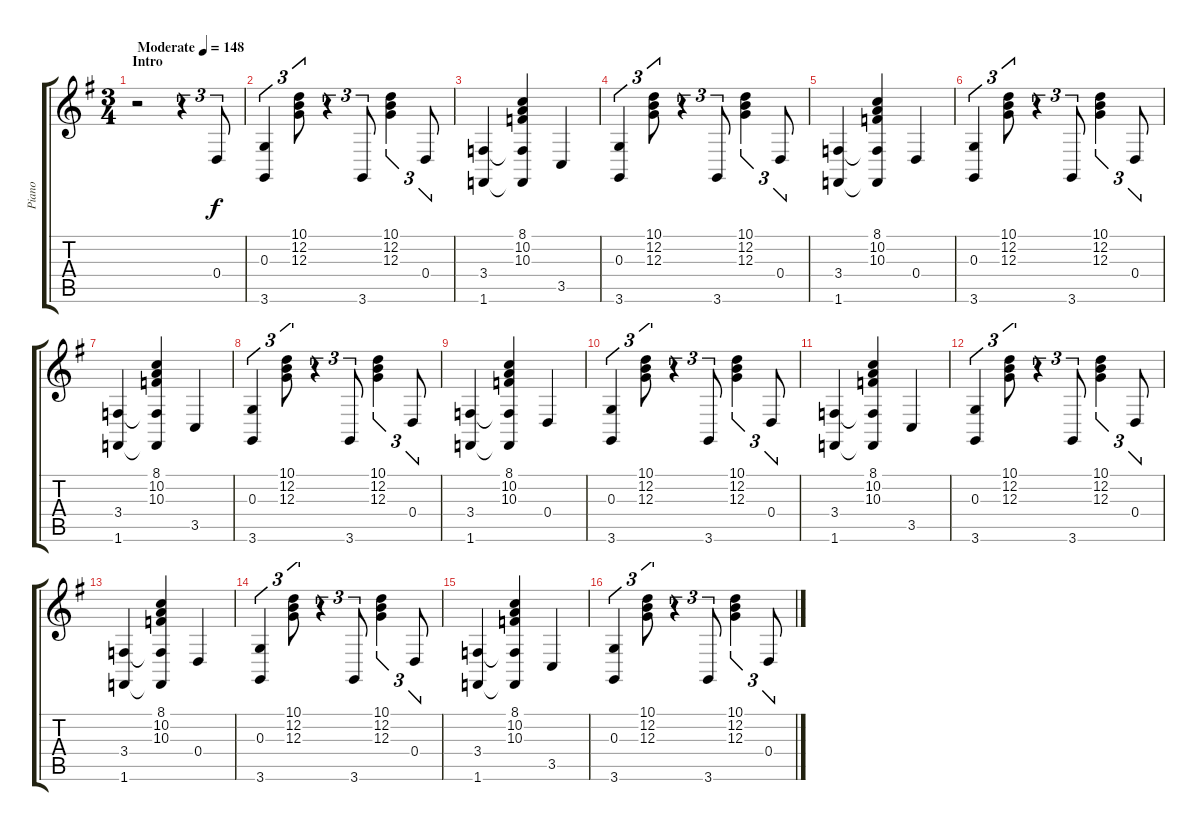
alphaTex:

\track ("Piano" "Piano") {instrument acousticgrandpiano}
\staff {score tabs}
\tuning (E4 B3 G3 D3 A2 E2) {hide}
\ts (3 4)
\section ("" "Intro")
\tempo (148 "Moderate")
\clef g2
\ks g
r.2{dy f instrument acousticgrandpiano} r.4{tu (3 2)} 0.4.8{tu (3 2)} |
(0.3 3.6).4{tu (3 2)} (10.1 12.2 12.3).8{tu (3 2)} r.4{tu (3 2)} 3.6.8{tu (3 2)} (10.1 12.2 12.3).4{tu (3 2)} 0.4.8{tu (3 2)} |
(3.4 1.6).4 (8.1 10.2 10.3 3.4{t} 1.6{t}).4 3.5.4 |
(0.3 3.6).4{tu (3 2)} (10.1 12.2 12.3).8{tu (3 2)} r.4{tu (3 2)} 3.6.8{tu (3 2)} (10.1 12.2 12.3).4{tu (3 2)} 0.4.8{tu (3 2)} |
(3.4 1.6).4 (8.1 10.2 10.3 3.4{t} 1.6{t}).4 0.4.4 |
(0.3 3.6).4{tu (3 2)} (10.1 12.2 12.3).8{tu (3 2)} r.4{tu (3 2)} 3.6.8{tu (3 2)} (10.1 12.2 12.3).4{tu (3 2)} 0.4.8{tu (3 2)} |
(3.4 1.6).4 (8.1 10.2 10.3 3.4{t} 1.6{t}).4 3.5.4 |
(0.3 3.6).4{tu (3 2)} (10.1 12.2 12.3).8{tu (3 2)} r.4{tu (3 2)} 3.6.8{tu (3 2)} (10.1 12.2 12.3).4{tu (3 2)} 0.4.8{tu (3 2)} |
(3.4 1.6).4 (8.1 10.2 10.3 3.4{t} 1.6{t}).4 0.4.4 |
(0.3 3.6).4{tu (3 2)} (10.1 12.2 12.3).8{tu (3 2)} r.4{tu (3 2)} 3.6.8{tu (3 2)} (10.1 12.2 12.3).4{tu (3 2)} 0.4.8{tu (3 2)} |
(3.4 1.6).4 (8.1 10.2 10.3 3.4{t} 1.6{t}).4 3.5.4 |
(0.3 3.6).4{tu (3 2)} (10.1 12.2 12.3).8{tu (3 2)} r.4{tu (3 2)} 3.6.8{tu (3 2)} (10.1 12.2 12.3).4{tu (3 2)} 0.4.8{tu (3 2)} |
(3.4 1.6).4 (8.1 10.2 10.3 3.4{t} 1.6{t}).4 0.4.4 |
(0.3 3.6).4{tu (3 2)} (10.1 12.2 12.3).8{tu (3 2)} r.4{tu (3 2)} 3.6.8{tu (3 2)} (10.1 12.2 12.3).4{tu (3 2)} 0.4.8{tu (3 2)} |
(3.4 1.6).4 (8.1 10.2 10.3 3.4{t} 1.6{t}).4 3.5.4 |
(0.3 3.6).4{tu (3 2)} (10.1 12.2 12.3).8{tu (3 2)} r.4{tu (3 2)} 3.6.8{tu (3 2)} (10.1 12.2 12.3).4{tu (3 2)} 0.4.8{tu (3 2)}
